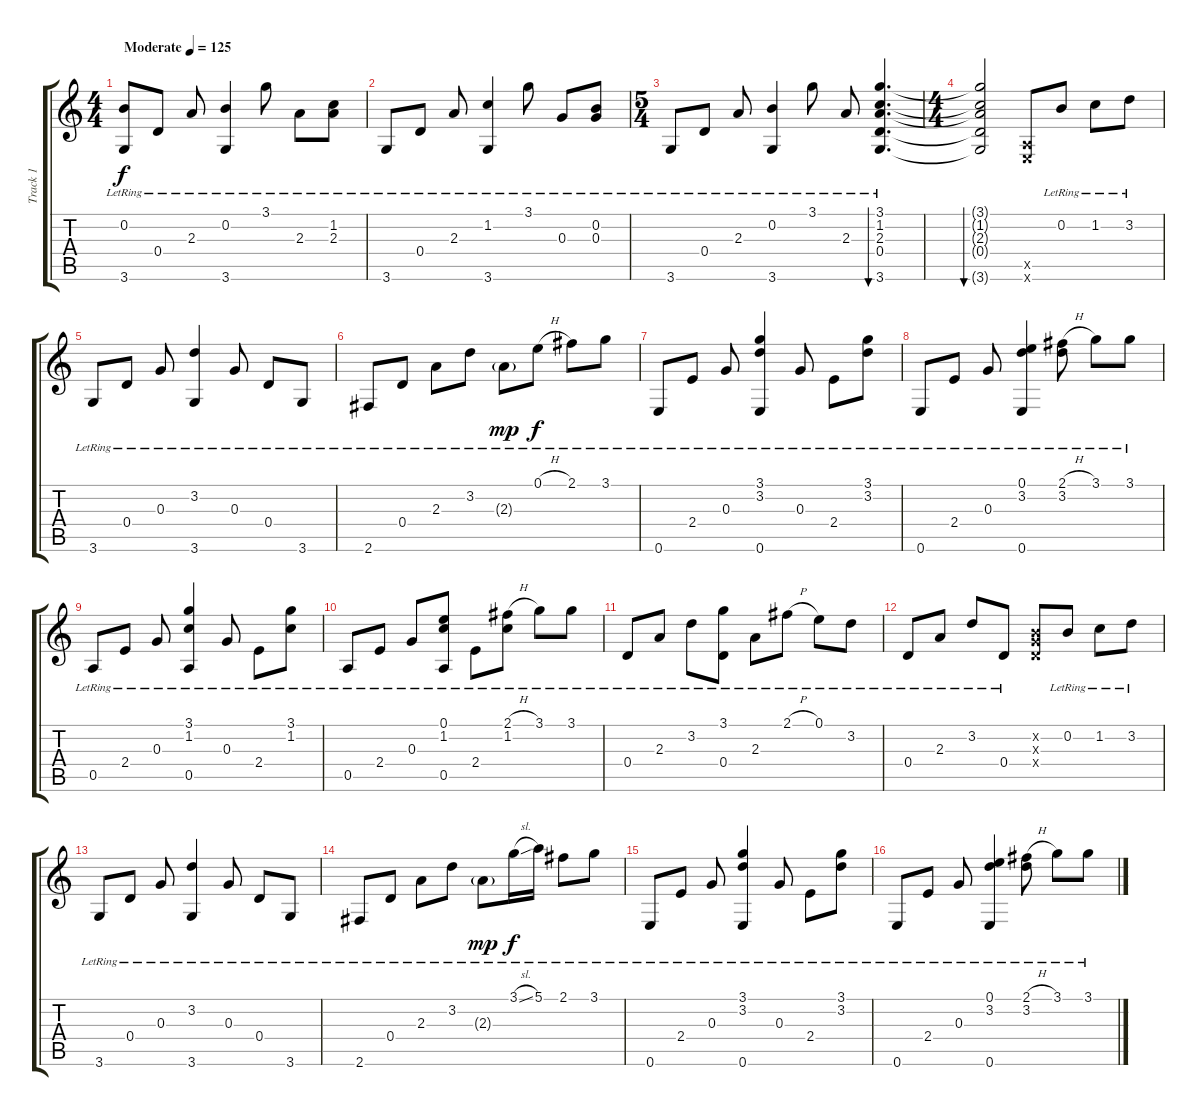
\track ("Track 1" "Track 1") {instrument acousticguitarsteel}
\staff {score tabs}
\tuning (E4 B3 G3 D3 A2 E2) {hide}
\ts (4 4)
\tempo (125 "Moderate")
\clef g2
\ks c
(0.2{lr} 3.6{lr}).8{dy f instrument acousticguitarsteel} 0.4{lr}.8 2.3{lr}.8 (0.2{lr} 3.6{lr}).4 3.1{lr}.8 2.3{lr}.8 (1.2{lr} 2.3{lr}).8 |
3.6{lr}.8 0.4{lr}.8 2.3{lr}.8 (1.2{lr} 3.6{lr}).4 3.1{lr}.8 0.3{lr}.8 (0.2{lr} 0.3{lr}).8 |
\ts (5 4)
3.6{lr}.8 0.4{lr}.8 2.3{lr}.8 (0.2{lr} 3.6{lr}).4 3.1{lr}.8 2.3{lr}.8 (3.1{lr} 1.2{lr} 2.3{lr} 0.4{lr} 3.6{lr}).4{d bu 480} |
\ts (4 4)
(3.1{t} 1.2{t} 2.3{t} 0.4{t} 3.6{t}).2{bu 480} (0.5{x} 0.6{x}).8 0.2{lr}.8 1.2{lr}.8 3.2{lr}.8 |
3.6{lr}.8 0.4{lr}.8 0.3{lr}.8 (3.2{lr} 3.6{lr}).4 0.3{lr}.8 0.4{lr}.8 3.6{lr}.8 |
2.6{lr}.8 0.4{lr}.8 2.3{lr}.8 3.2{lr}.8 2.3{g lr}.8{dy mp} 0.1{h lr}.8{dy f} 2.1{lr}.8 3.1{lr}.8 |
0.6{lr}.8 2.4{lr}.8 0.3{lr}.8 (3.1{lr} 3.2{lr} 0.6{lr}).4 0.3{lr}.8 2.4{lr}.8 (3.1{lr} 3.2{lr}).8 |
0.6{lr}.8 2.4{lr}.8 0.3{lr}.8 (0.1{lr} 3.2{lr} 0.6{lr}).4 (2.1{h lr} 3.2{lr}).8 3.1{lr}.8 3.1{lr}.8 |
0.5{lr}.8 2.4{lr}.8 0.3{lr}.8 (3.1{lr} 1.2{lr} 0.5{lr}).4 0.3{lr}.8 2.4{lr}.8 (3.1{lr} 1.2{lr}).8 |
0.5{lr}.8 2.4{lr}.8 0.3{lr}.8 (0.1{lr} 1.2{lr} 0.5{lr}).8 2.4{lr}.8 (2.1{h lr} 1.2{lr}).8 3.1{lr}.8 3.1{lr}.8 |
0.4{lr}.8 2.3{lr}.8 3.2{lr}.8 (3.1{lr} 0.4{lr}).8 2.3{lr}.8 2.1{h lr}.8 0.1{lr}.8 3.2{lr}.8 |
0.4{lr}.8 2.3{lr}.8 3.2{lr}.8 0.4{lr}.8 (0.2{x} 0.3{x} 0.4{x}).8 0.2{lr}.8 1.2{lr}.8 3.2{lr}.8 |
3.6{lr}.8 0.4{lr}.8 0.3{lr}.8 (3.2{lr} 3.6{lr}).4 0.3{lr}.8 0.4{lr}.8 3.6{lr}.8 |
2.6{lr}.8 0.4{lr}.8 2.3{lr}.8 3.2{lr}.8 2.3{g lr}.8{dy mp} 3.1{sl lr}.16{dy f} 5.1{lr}.16 2.1{lr}.8 3.1{lr}.8 |
0.6{lr}.8 2.4{lr}.8 0.3{lr}.8 (3.1{lr} 3.2{lr} 0.6{lr}).4 0.3{lr}.8 2.4{lr}.8 (3.1{lr} 3.2{lr}).8 |
0.6{lr}.8 2.4{lr}.8 0.3{lr}.8 (0.1{lr} 3.2{lr} 0.6{lr}).4 (2.1{h lr} 3.2{lr}).8 3.1{lr}.8 3.1{lr}.8
